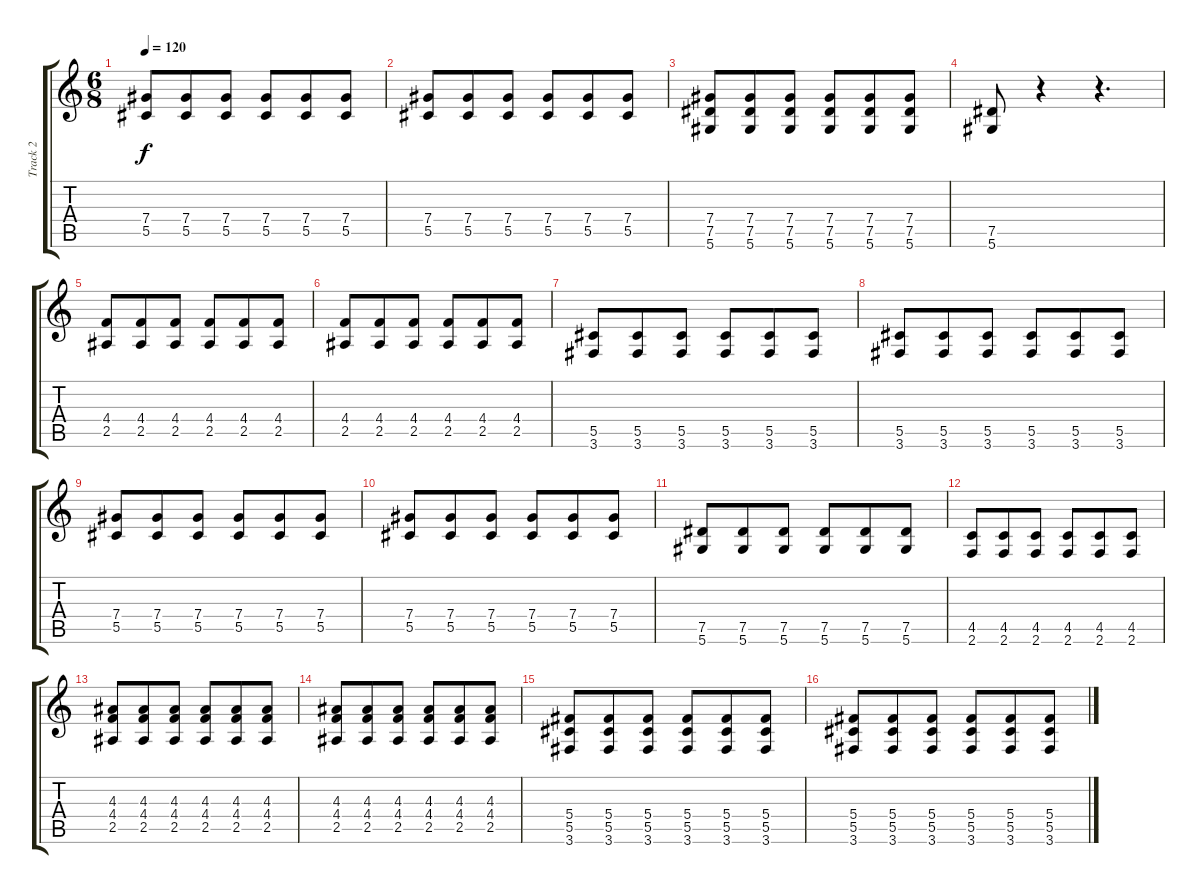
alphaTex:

\track ("Track 2" "Track 2") {instrument overdrivenguitar}
\staff {score tabs}
\tuning (Eb4 Bb3 Gb3 Db3 Ab2 Eb2) {hide}
\ts (6 8)
\tempo 120
\clef g2
\ks c
(7.4 5.5).8{dy f} (7.4 5.5).8 (7.4 5.5).8 (7.4 5.5).8 (7.4 5.5).8 (7.4 5.5).8 |
(7.4 5.5).8 (7.4 5.5).8 (7.4 5.5).8 (7.4 5.5).8 (7.4 5.5).8 (7.4 5.5).8 |
(7.4 7.5 5.6).8 (7.4 7.5 5.6).8 (7.4 7.5 5.6).8 (7.4 7.5 5.6).8 (7.4 7.5 5.6).8 (7.4 7.5 5.6).8 |
(7.5 5.6).8 r.4 r.4{d} |
(4.4 2.5).8 (4.4 2.5).8 (4.4 2.5).8 (4.4 2.5).8 (4.4 2.5).8 (4.4 2.5).8 |
(4.4 2.5).8 (4.4 2.5).8 (4.4 2.5).8 (4.4 2.5).8 (4.4 2.5).8 (4.4 2.5).8 |
(5.5 3.6).8 (5.5 3.6).8 (5.5 3.6).8 (5.5 3.6).8 (5.5 3.6).8 (5.5 3.6).8 |
(5.5 3.6).8 (5.5 3.6).8 (5.5 3.6).8 (5.5 3.6).8 (5.5 3.6).8 (5.5 3.6).8 |
(7.4 5.5).8 (7.4 5.5).8 (7.4 5.5).8 (7.4 5.5).8 (7.4 5.5).8 (7.4 5.5).8 |
(7.4 5.5).8 (7.4 5.5).8 (7.4 5.5).8 (7.4 5.5).8 (7.4 5.5).8 (7.4 5.5).8 |
(7.5 5.6).8 (7.5 5.6).8 (7.5 5.6).8 (7.5 5.6).8 (7.5 5.6).8 (7.5 5.6).8 |
(4.5 2.6).8 (4.5 2.6).8 (4.5 2.6).8 (4.5 2.6).8 (4.5 2.6).8 (4.5 2.6).8 |
(4.3 4.4 2.5).8{instrument overdrivenguitar} (4.3 4.4 2.5).8 (4.3 4.4 2.5).8 (4.3 4.4 2.5).8 (4.3 4.4 2.5).8 (4.3 4.4 2.5).8 |
(4.3 4.4 2.5).8 (4.3 4.4 2.5).8 (4.3 4.4 2.5).8 (4.3 4.4 2.5).8 (4.3 4.4 2.5).8 (4.3 4.4 2.5).8 |
(5.4 5.5 3.6).8{instrument overdrivenguitar} (5.4 5.5 3.6).8 (5.4 5.5 3.6).8 (5.4 5.5 3.6).8 (5.4 5.5 3.6).8 (5.4 5.5 3.6).8 |
(5.4 5.5 3.6).8 (5.4 5.5 3.6).8 (5.4 5.5 3.6).8 (5.4 5.5 3.6).8 (5.4 5.5 3.6).8 (5.4 5.5 3.6).8
